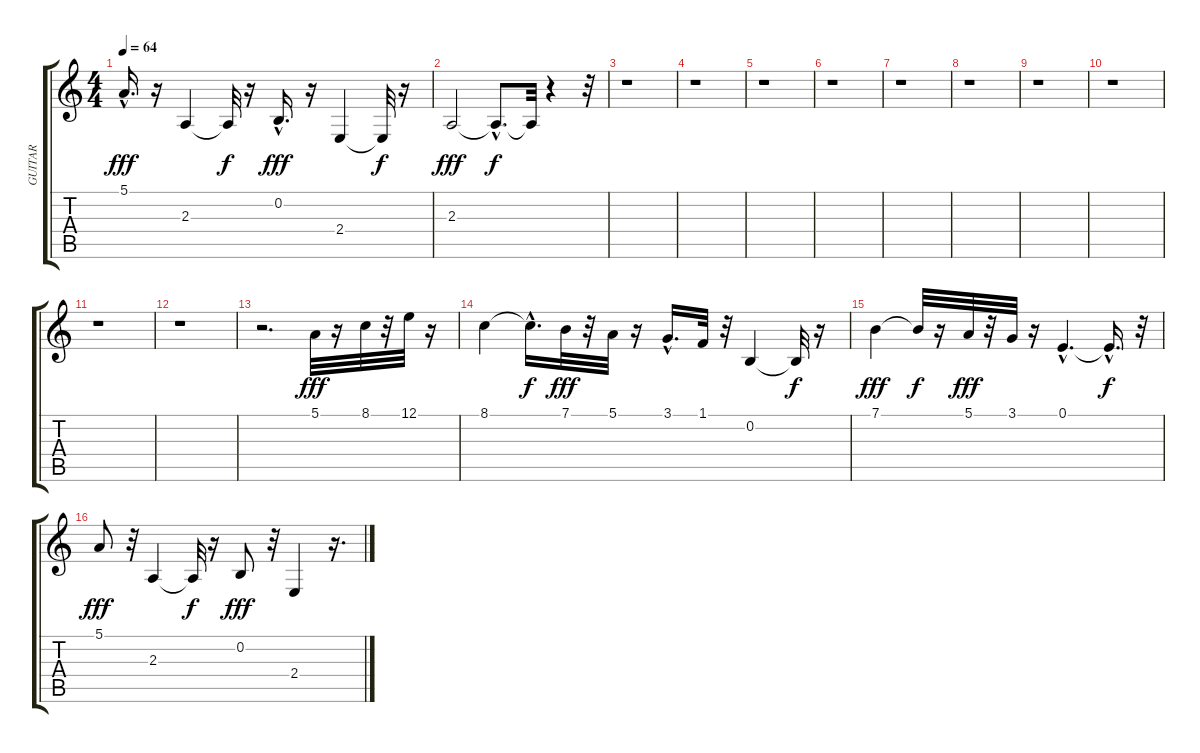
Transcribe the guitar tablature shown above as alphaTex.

\track ("GUITAR" "GUITAR") {instrument lead6voice}
\staff {score tabs}
\tuning (E4 B3 G3 D3 A2 E2) {hide}
\ts (4 4)
\tempo 64
\clef g2
\ks c
5.1{hac}.16{d dy fff} r.16 2.3.4 2.3{t}.32{dy f} r.16 0.2{hac}.16{d dy fff} r.16 2.4.4 2.4{t}.32{dy f} r.16 |
2.3.2{dy fff} 2.3{hac t}.8{d dy f} 2.3{t}.32 r.4 r.32 |
r.1 |
r.1 |
r.1 |
r.1 |
r.1 |
r.1 |
r.1 |
r.1 |
r.1 |
r.1 |
r.2{d} 5.1.32{dy fff} r.16 8.1.32 r.32 12.1.32 r.16 |
8.1.4 8.1{hac t}.16{d dy f} 7.1.32{dy fff} r.32 5.1.32 r.16 3.1{hac}.16{d} 1.1.32 r.32 0.2.4 0.2{t}.32{dy f} r.16 |
7.1.4{dy fff} 7.1{t}.32{dy f} r.16 5.1.32{dy fff} r.32 3.1.32 r.16 0.1{hac}.4{d} 0.1{hac t}.16{d dy f} r.32 |
5.1.8{dy fff} r.32 2.3.4 2.3{t}.32{dy f} r.16 0.2.8{dy fff} r.32 2.4.4 r.16{d}
